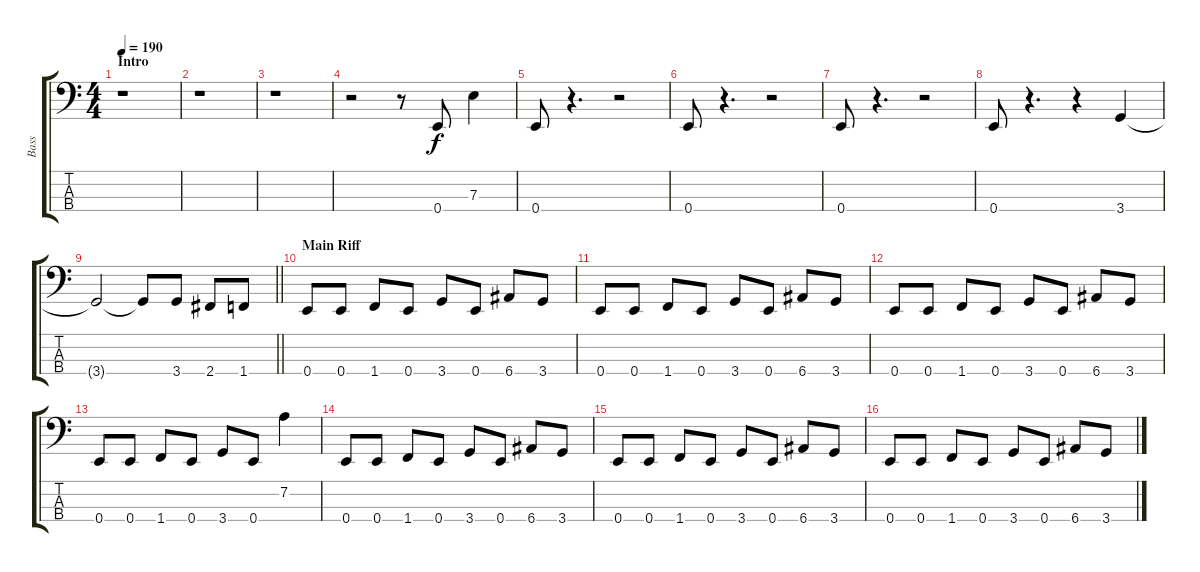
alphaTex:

\track ("Bass" "Bass") {instrument electricbasspick}
\staff {score tabs}
\tuning (G2 D2 A1 E1) {hide}
\ts (4 4)
\section ("" "Intro")
\tempo 190
\clef f4
\ks c
r.1{dy f instrument electricbasspick} |
r.1 |
r.1 |
r.2 r.8 0.4.8 7.3.4 |
0.4.8 r.4{d} r.2 |
0.4.8 r.4{d} r.2 |
0.4.8 r.4{d} r.2 |
0.4.8 r.4{d} r.4 3.4.4 |
\barLineRight lightlight
3.4{t}.2 3.4{t}.8 3.4.8 2.4.8 1.4.8 |
\section ("" "Main Riff")
0.4.8 0.4.8 1.4.8 0.4.8 3.4.8 0.4.8 6.4.8 3.4.8 |
0.4.8 0.4.8 1.4.8 0.4.8 3.4.8 0.4.8 6.4.8 3.4.8 |
0.4.8 0.4.8 1.4.8 0.4.8 3.4.8 0.4.8 6.4.8 3.4.8 |
0.4.8 0.4.8 1.4.8 0.4.8 3.4.8 0.4.8 7.2.4 |
0.4.8 0.4.8 1.4.8 0.4.8 3.4.8 0.4.8 6.4.8 3.4.8 |
0.4.8 0.4.8 1.4.8 0.4.8 3.4.8 0.4.8 6.4.8 3.4.8 |
0.4.8 0.4.8 1.4.8 0.4.8 3.4.8 0.4.8 6.4.8 3.4.8
